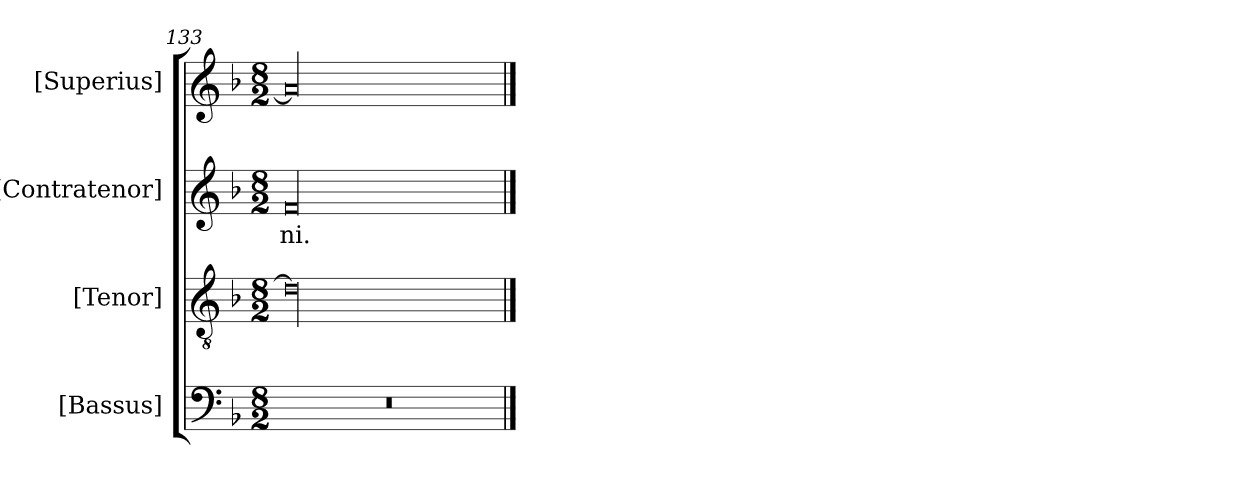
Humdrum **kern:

**kern	**kern	**kern	**text	**kern
*part4	*part3	*part2	*part2	*part1
*staff4	*staff3	*staff2	*staff2	*staff1
*I"[Bassus]	*I"[Tenor]	*I"[Contratenor]	*	*I"[Superius]
*clefF4	*clefGv2	*clefG2	*	*clefG2
*k[b-]	*k[b-]	*k[b-]	*	*k[b-]
*M8/2	*M8/2	*M8/2	*	*M8/2
=133	=133	=133	=133	=133
00r	00d\]	00f/	-ni.	00a/]
==	==	==	==	==
*-	*-	*-	*-	*-
